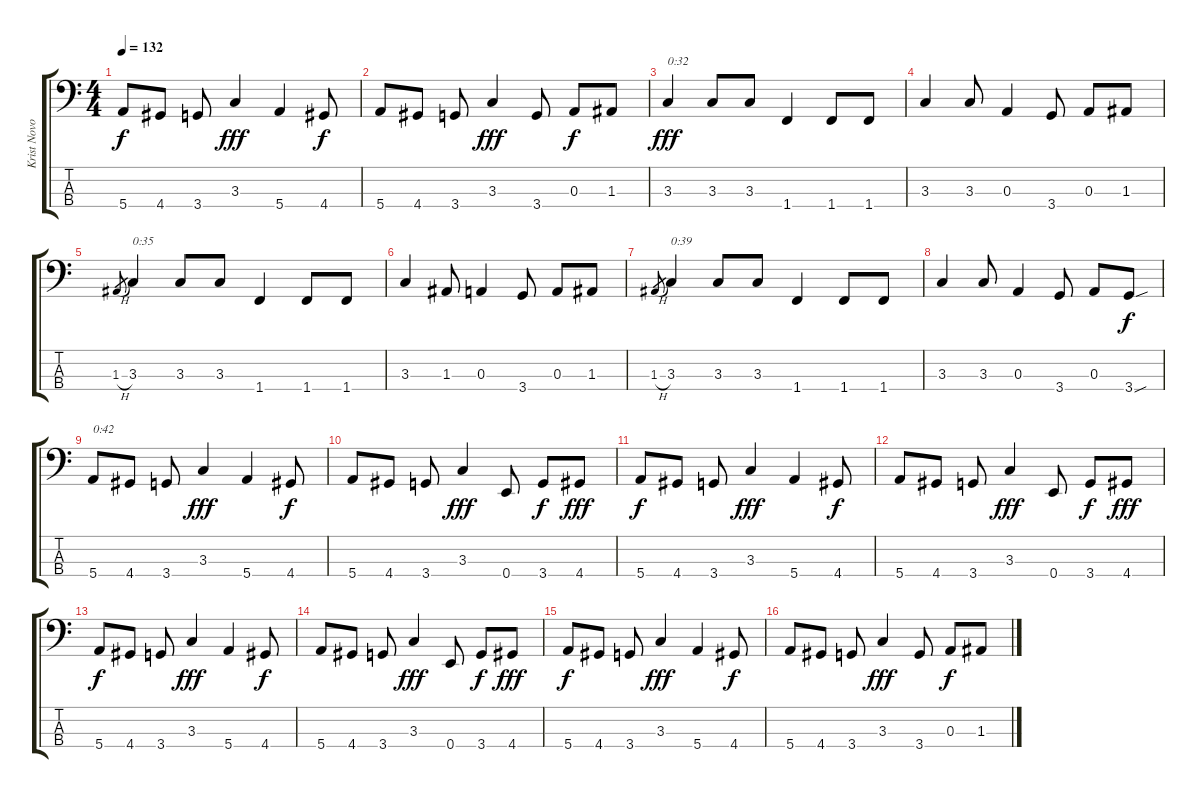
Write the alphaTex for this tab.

\track ("Krist Novoselic - Bass" "Krist Novo") {instrument electricbasspick}
\staff {score tabs}
\tuning (G2 D2 A1 E1) {hide}
\ts (4 4)
\tempo 132
\clef f4
\ks c
5.4.8{dy f} 4.4.8 3.4.8 3.3.4{dy fff} 5.4.4 4.4.8{dy f} |
5.4.8 4.4.8 3.4.8 3.3.4{dy fff} 3.4.8 0.3.8{dy f} 1.3.8 |
3.3.4{txt "0:32" dy fff} 3.3.8 3.3.8 1.4.4 1.4.8 1.4.8 |
3.3.4 3.3.8 0.3.4 3.4.8 0.3.8 1.3.8 |
1.3{h}.8{gr} 3.3.4{txt "0:35"} 3.3.8 3.3.8 1.4.4 1.4.8 1.4.8 |
3.3.4 1.3.8 0.3.4 3.4.8 0.3.8 1.3.8 |
1.3{h}.8{gr} 3.3.4{txt "0:39"} 3.3.8 3.3.8 1.4.4 1.4.8 1.4.8 |
3.3.4 3.3.8 0.3.4 3.4.8 0.3.8 3.4{sou}.8{dy f} |
5.4.8{txt "0:42"} 4.4.8 3.4.8 3.3.4{dy fff} 5.4.4 4.4.8{dy f} |
5.4.8 4.4.8 3.4.8 3.3.4{dy fff} 0.4.8 3.4.8{dy f} 4.4.8{dy fff} |
5.4.8{dy f} 4.4.8 3.4.8 3.3.4{dy fff} 5.4.4 4.4.8{dy f} |
5.4.8 4.4.8 3.4.8 3.3.4{dy fff} 0.4.8 3.4.8{dy f} 4.4.8{dy fff} |
5.4.8{dy f} 4.4.8 3.4.8 3.3.4{dy fff} 5.4.4 4.4.8{dy f} |
5.4.8 4.4.8 3.4.8 3.3.4{dy fff} 0.4.8 3.4.8{dy f} 4.4.8{dy fff} |
5.4.8{dy f} 4.4.8 3.4.8 3.3.4{dy fff} 5.4.4 4.4.8{dy f} |
5.4.8 4.4.8 3.4.8 3.3.4{dy fff} 3.4.8 0.3.8{dy f} 1.3.8
